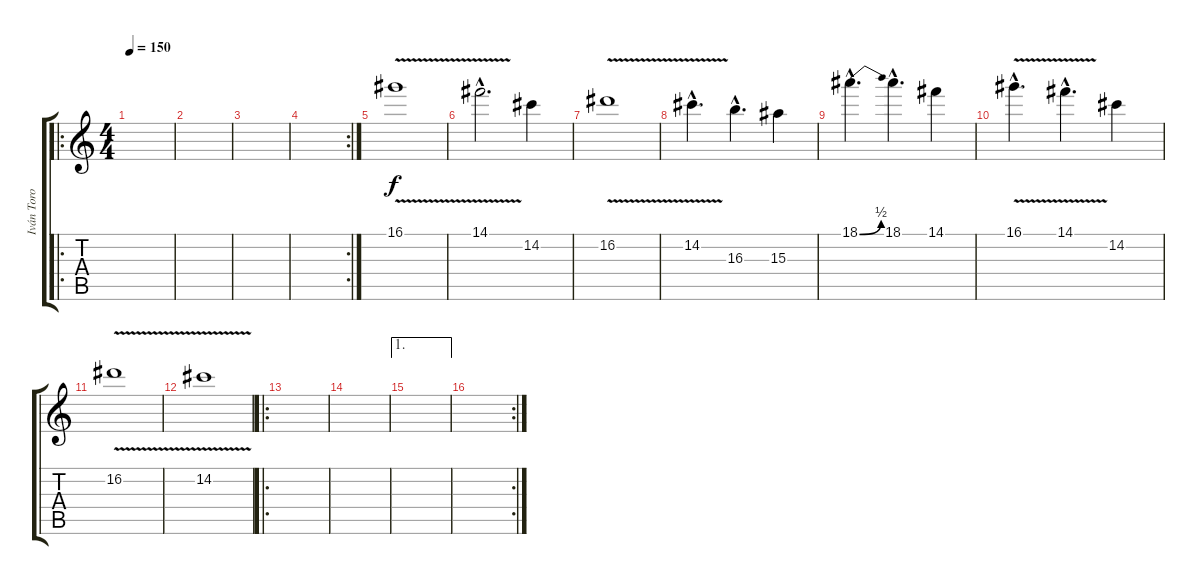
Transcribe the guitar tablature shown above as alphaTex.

\track ("Iván Toro (guitarra)" "Iván Toro ") {instrument distortionguitar}
\staff {score tabs}
\tuning (E4 B3 G3 D3 A2 E2) {hide}
\ro
\ts (4 4)
\tempo 150
\clef g2
\ks c
|
|
|
\rc 2
|
16.1{v}.1 |
14.1{v hac}.2{d} 14.2.4 |
16.2{v}.1 |
14.2{v hac}.4{d} 16.3{hac}.4{d} 15.3.4 |
18.1{be (bend 0 0 60 2) hac}.4{d} 18.1{hac}.4{d} 14.1.4 |
16.1{v hac}.4{d} 14.1{v hac}.4{d} 14.2.4 |
16.2{v}.1 |
14.2{v}.1 |
\ro
|
|
\ae 1
|
\rc 2
